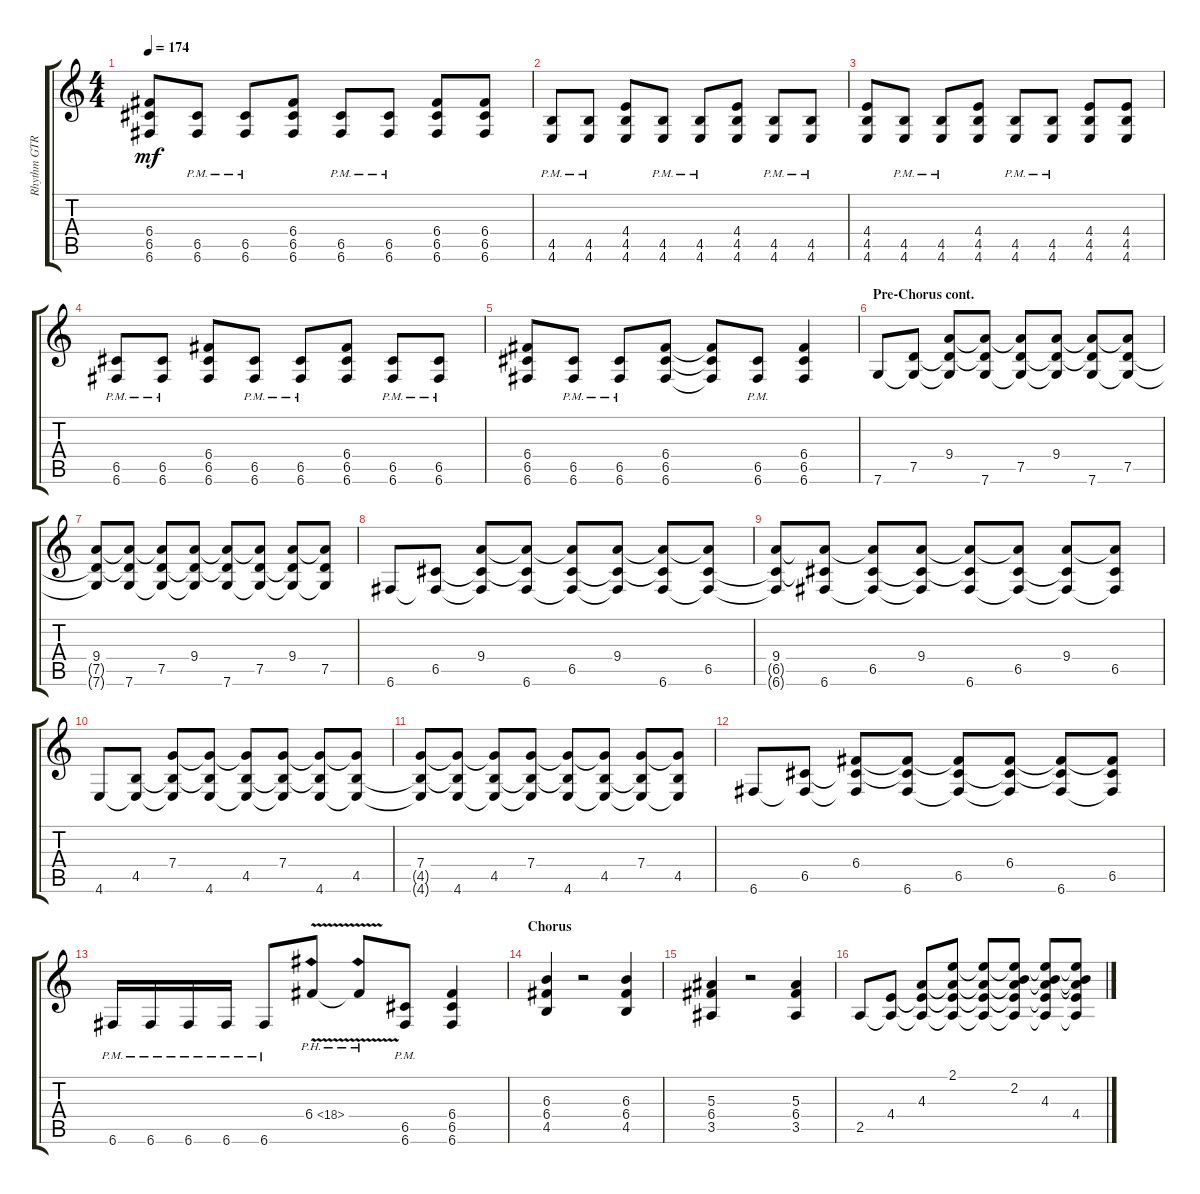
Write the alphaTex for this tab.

\track ("Rhythm GTR 2" "Rhythm GTR") {instrument distortionguitar}
\staff {score tabs}
\tuning (D4 A3 F3 C3 G2 C2) {hide}
\ts (4 4)
\tempo 174
\clef g2
\ks aminor
(6.4 6.5 6.6).8{dy mf} (6.5{pm} 6.6{pm}).8 (6.5{pm} 6.6{pm}).8 (6.4 6.5 6.6).8 (6.5{pm} 6.6{pm}).8 (6.5{pm} 6.6{pm}).8 (6.4 6.5 6.6).8 (6.4 6.5 6.6).8 |
(4.5{pm} 4.6{pm}).8 (4.5{pm} 4.6{pm}).8 (4.4 4.5 4.6).8 (4.5{pm} 4.6{pm}).8 (4.5{pm} 4.6{pm}).8 (4.4 4.5 4.6).8 (4.5{pm} 4.6{pm}).8 (4.5{pm} 4.6{pm}).8 |
(4.4 4.5 4.6).8 (4.5{pm} 4.6{pm}).8 (4.5{pm} 4.6{pm}).8 (4.4 4.5 4.6).8 (4.5{pm} 4.6{pm}).8 (4.5{pm} 4.6{pm}).8 (4.4 4.5 4.6).8 (4.4 4.5 4.6).8 |
(6.5{pm} 6.6{pm}).8 (6.5{pm} 6.6{pm}).8 (6.4 6.5 6.6).8 (6.5{pm} 6.6{pm}).8 (6.5{pm} 6.6{pm}).8 (6.4 6.5 6.6).8 (6.5{pm} 6.6{pm}).8 (6.5{pm} 6.6{pm}).8 |
(6.4 6.5 6.6).8 (6.5{pm} 6.6{pm}).8 (6.5{pm} 6.6{pm}).8 (6.4 6.5 6.6).8 (6.4{t} 6.5{t} 6.6{t}).8 (6.5{pm} 6.6{pm}).8 (6.4 6.5 6.6).4 |
\section ("" "Pre-Chorus cont.")
7.6.8 (7.5 7.6{t}).8 (9.4 7.5{t} 7.6{t}).8 (9.4{t} 7.5{t} 7.6).8 (9.4{t} 7.5 7.6{t}).8 (9.4 7.5{t} 7.6{t}).8 (9.4{t} 7.5{t} 7.6).8 (9.4{t} 7.5 7.6{t}).8 |
(9.4 7.5{t} 7.6{t}).8 (9.4{t} 7.5{t} 7.6).8 (9.4{t} 7.5 7.6{t}).8 (9.4 7.5{t} 7.6{t}).8 (9.4{t} 7.5{t} 7.6).8 (9.4{t} 7.5 7.6{t}).8 (9.4 7.5{t} 7.6{t}).8 (9.4{t} 7.5 7.6{t}).8 |
6.6.8 (6.5 6.6{t}).8 (9.4 6.5{t} 6.6{t}).8 (9.4{t} 6.5{t} 6.6).8 (9.4{t} 6.5 6.6{t}).8 (9.4 6.5{t} 6.6{t}).8 (9.4{t} 6.5{t} 6.6).8 (9.4{t} 6.5 6.6{t}).8 |
(9.4 6.5{t} 6.6{t}).8 (9.4{t} 6.5{t} 6.6).8 (9.4{t} 6.5 6.6{t}).8 (9.4 6.5{t} 6.6{t}).8 (9.4{t} 6.5{t} 6.6).8 (9.4{t} 6.5 6.6{t}).8 (9.4 6.5{t} 6.6{t}).8 (9.4{t} 6.5 6.6{t}).8 |
4.6.8 (4.5 4.6{t}).8 (7.4 4.5{t} 4.6{t}).8 (7.4{t} 4.5{t} 4.6).8 (7.4{t} 4.5 4.6{t}).8 (7.4 4.5{t} 4.6{t}).8 (7.4{t} 4.5{t} 4.6).8 (7.4{t} 4.5 4.6{t}).8 |
(7.4 4.5{t} 4.6{t}).8 (7.4{t} 4.5{t} 4.6).8 (7.4{t} 4.5 4.6{t}).8 (7.4 4.5{t} 4.6{t}).8 (7.4{t} 4.5{t} 4.6).8 (7.4{t} 4.5 4.6{t}).8 (7.4 4.5{t} 4.6{t}).8 (7.4{t} 4.5 4.6{t}).8 |
6.6.8 (6.5 6.6{t}).8 (6.4 6.5{t} 6.6{t}).8 (6.4{t} 6.5{t} 6.6).8 (6.4{t} 6.5 6.6{t}).8 (6.4 6.5{t} 6.6{t}).8 (6.4{t} 6.5{t} 6.6).8 (6.4{t} 6.5 6.6{t}).8 |
6.6{pm}.16 6.6{pm}.16 6.6{pm}.16 6.6{pm}.16 6.6{pm}.8 6.4{ph 12 v}.8 6.4{ph 12 t}.8 (6.5{pm} 6.6{pm}).8 (6.4 6.5 6.6).4 |
\section ("" "Chorus")
(6.3 6.4 4.5).4 r.2 (6.3 6.4 4.5).4 |
(5.3 6.4 3.5).4 r.2 (5.3 6.4 3.5).4 |
2.5.8 (4.4 2.5{t}).8 (4.3 4.4{t} 2.5{t}).8 (2.1 4.3{t} 4.4{t} 2.5{t}).8 (2.1{t} 4.3{t} 4.4{t} 2.5{t}).8 (2.1{t} 2.2 4.3{t} 4.4{t} 2.5{t}).8 (2.1{t} 2.2{t} 4.3 4.4{t} 2.5{t}).8 (2.1{t} 2.2{t} 4.3{t} 4.4 2.5{t}).8
